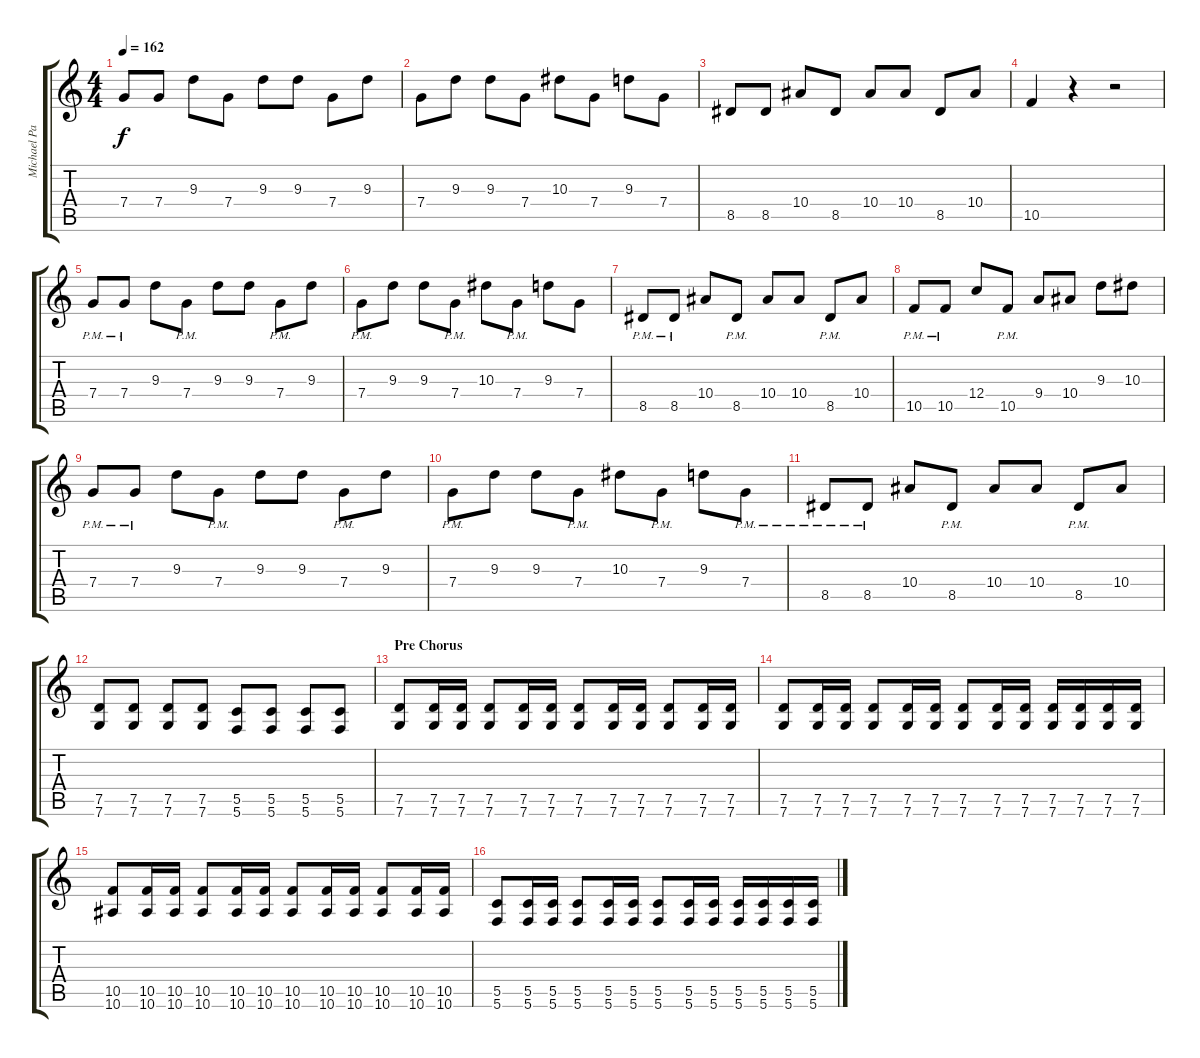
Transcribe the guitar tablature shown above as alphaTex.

\track ("Michael Padget" "Michael Pa") {instrument distortionguitar}
\staff {score tabs}
\tuning (D4 A3 F3 C3 G2 C2) {hide}
\ts (4 4)
\tempo 162
\clef g2
\ks c
7.4.8{dy f} 7.4.8 9.3.8 7.4.8 9.3.8 9.3.8 7.4.8 9.3.8 |
7.4.8 9.3.8 9.3.8 7.4.8 10.3.8 7.4.8 9.3.8 7.4.8 |
8.5.8 8.5.8 10.4.8 8.5.8 10.4.8 10.4.8 8.5.8 10.4.8 |
10.5.4 r.4 r.2 |
7.4{pm}.8{volume 12 instrument distortionguitar} 7.4{pm}.8 9.3.8 7.4{pm}.8 9.3.8 9.3.8 7.4{pm}.8 9.3.8 |
7.4{pm}.8 9.3.8 9.3.8 7.4{pm}.8 10.3.8 7.4{pm}.8 9.3.8 7.4.8 |
8.5{pm}.8 8.5{pm}.8 10.4.8 8.5{pm}.8 10.4.8 10.4.8 8.5{pm}.8 10.4.8 |
10.5{pm}.8 10.5{pm}.8 12.4.8 10.5{pm}.8 9.4.8 10.4.8 9.3.8 10.3.8 |
7.4{pm}.8 7.4{pm}.8 9.3.8 7.4{pm}.8 9.3.8 9.3.8 7.4{pm}.8 9.3.8 |
7.4{pm}.8 9.3.8 9.3.8 7.4{pm}.8 10.3.8 7.4{pm}.8 9.3.8 7.4{pm}.8 |
8.5{pm}.8 8.5{pm}.8 10.4.8 8.5{pm}.8 10.4.8 10.4.8 8.5{pm}.8 10.4.8 |
(7.5 7.6).8 (7.5 7.6).8 (7.5 7.6).8 (7.5 7.6).8 (5.5 5.6).8 (5.5 5.6).8 (5.5 5.6).8 (5.5 5.6).8 |
\section ("" "Pre Chorus")
(7.5 7.6).8 (7.5 7.6).16 (7.5 7.6).16 (7.5 7.6).8 (7.5 7.6).16 (7.5 7.6).16 (7.5 7.6).8 (7.5 7.6).16 (7.5 7.6).16 (7.5 7.6).8 (7.5 7.6).16 (7.5 7.6).16 |
(7.5 7.6).8 (7.5 7.6).16 (7.5 7.6).16 (7.5 7.6).8 (7.5 7.6).16 (7.5 7.6).16 (7.5 7.6).8 (7.5 7.6).16 (7.5 7.6).16 (7.5 7.6).16 (7.5 7.6).16 (7.5 7.6).16 (7.5 7.6).16 |
(10.5 10.6).8 (10.5 10.6).16 (10.5 10.6).16 (10.5 10.6).8 (10.5 10.6).16 (10.5 10.6).16 (10.5 10.6).8 (10.5 10.6).16 (10.5 10.6).16 (10.5 10.6).8 (10.5 10.6).16 (10.5 10.6).16 |
(5.5 5.6).8 (5.5 5.6).16 (5.5 5.6).16 (5.5 5.6).8 (5.5 5.6).16 (5.5 5.6).16 (5.5 5.6).8 (5.5 5.6).16 (5.5 5.6).16 (5.5 5.6).16 (5.5 5.6).16 (5.5 5.6).16 (5.5 5.6).16
